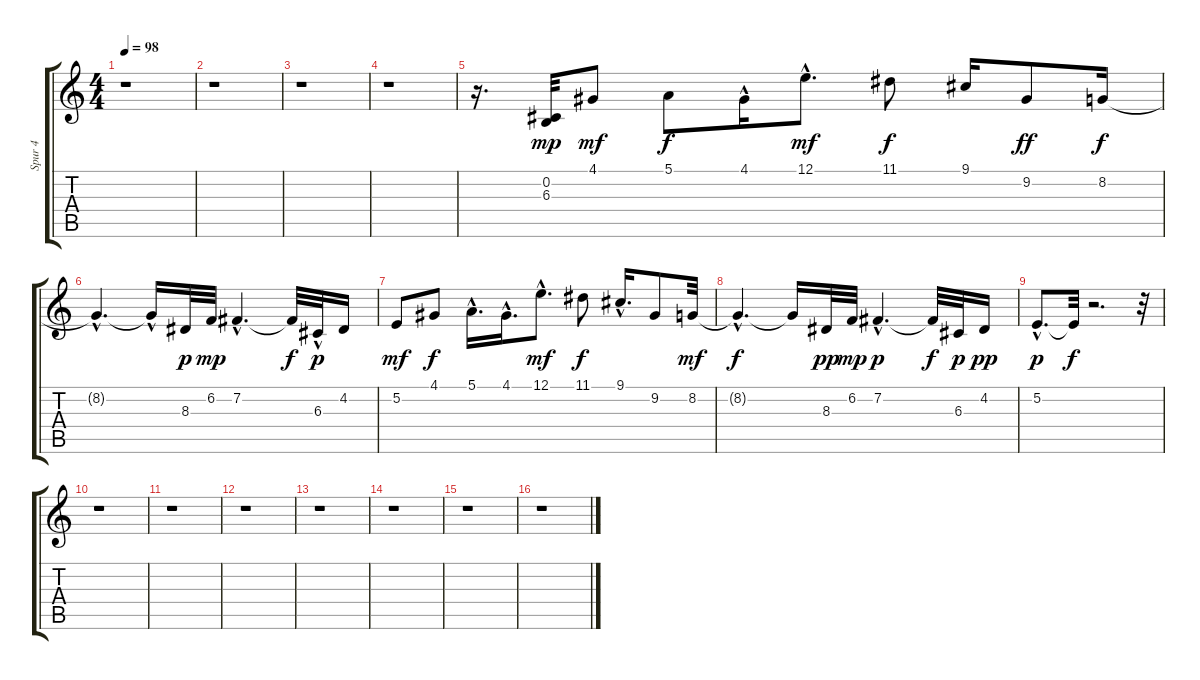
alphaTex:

\track ("Spur 4" "Spur 4") {instrument cello}
\staff {score tabs}
\tuning (E4 B3 G3 D3 A2 E2) {hide}
\ts (4 4)
\tempo 98
\clef g2
\ks c
r.1{dy f} |
r.1 |
r.1 |
r.1 |
r.16{d} (0.2 6.3).32{dy mp} 4.1.8{dy mf} 5.1.8{dy f} 4.1{hac}.16 12.1{hac}.8{d dy mf} 11.1.8{dy f} 9.1.16 9.2.8{dy ff} 8.2.16{dy f} |
8.2{hac t}.4{d} 8.2{hac t}.16 8.3.32{dy p} 6.2.32{dy mp} 7.2{hac}.4{d} 7.2{t}.32{dy f} 6.3{hac}.32{dy p} 4.2.16 |
5.2.8{dy mf} 4.1.8{dy f} 5.1{hac}.16{d} 4.1{hac}.16{d} 12.1{hac}.8{d dy mf} 11.1.8{dy f} 9.1{hac}.16{d} 9.2.8 8.2.32{dy mf} |
8.2{hac t}.4{d dy f} 8.2{t}.16 8.3.32{dy pp} 6.2.32{dy mp} 7.2{hac}.4{d dy p} 7.2{t}.32{dy f} 6.3.32{dy p} 4.2.16{dy pp} |
5.2{hac}.8{d dy p} 5.2{t}.32{dy f} r.2{d} r.32 |
r.1 |
r.1 |
r.1 |
r.1 |
r.1 |
r.1 |
r.1
